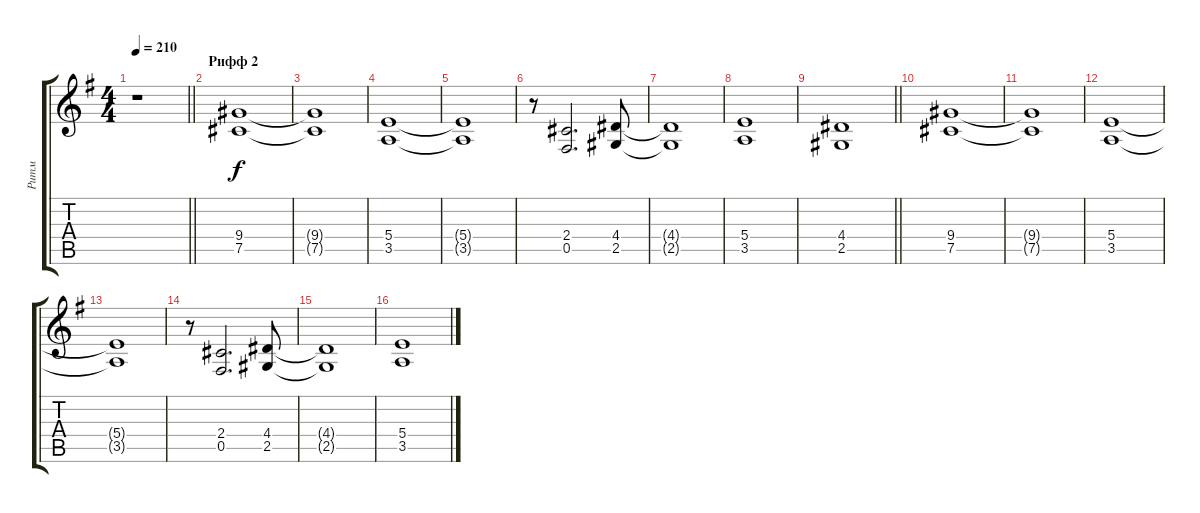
\track ("Ритм" "Ритм") {instrument distortionguitar}
\staff {score tabs}
\tuning (Db4 Ab3 E3 B2 Gb2 Db2) {hide}
\ts (4 4)
\tempo 210
\clef g2
\barLineRight lightlight
\ks g
r.1{dy f} |
\section ("" "Рифф 2")
(9.4 7.5).1 |
(9.4{t} 7.5{t}).1 |
(5.4 3.5).1 |
(5.4{t} 3.5{t}).1 |
r.8 (2.4 0.5).2{d} (4.4 2.5).8 |
(4.4{t} 2.5{t}).1 |
(5.4 3.5).1 |
\barLineRight lightlight
(4.4 2.5).1 |
(9.4 7.5).1 |
(9.4{t} 7.5{t}).1 |
(5.4 3.5).1 |
(5.4{t} 3.5{t}).1 |
r.8 (2.4 0.5).2{d} (4.4 2.5).8 |
(4.4{t} 2.5{t}).1 |
(5.4 3.5).1
